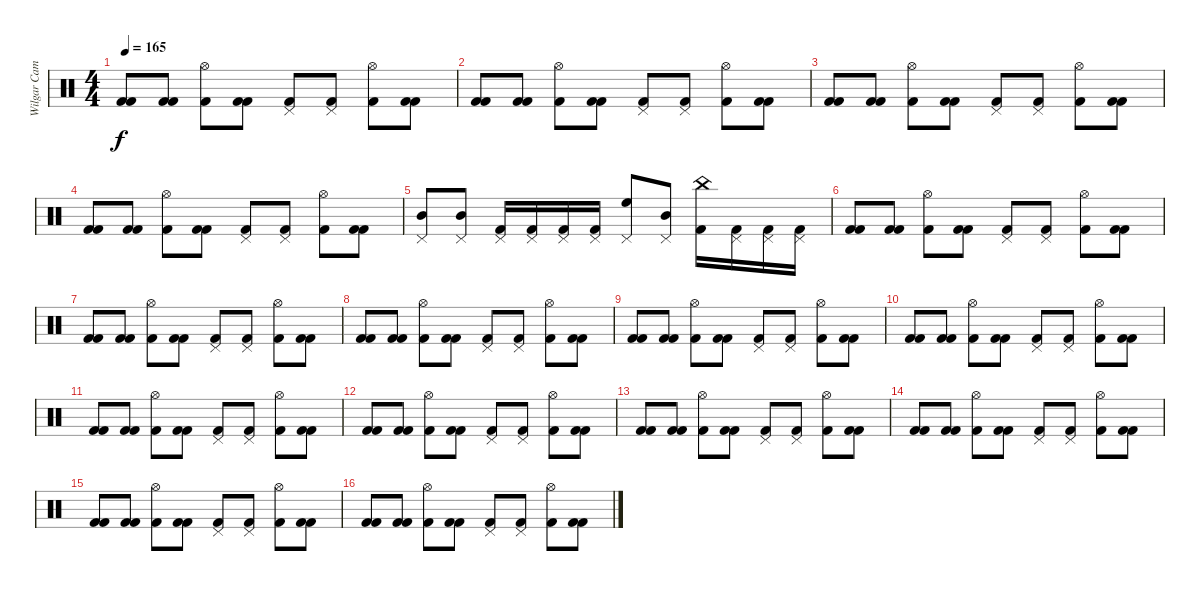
\track ("Wilgar Campbell" "Wilgar Cam") {instrument percussion}
\staff {score}
\articulation defaults
\ts (4 4)
\tempo 165
\clef neutral
\ks c
("Kick (hit) 2" "Kick (hit) 2").8{dy f} ("Kick (hit) 2" "Kick (hit) 2").8 ("Hi-Hat (open)" "Kick (hit) 2").8 ("Kick (hit) 2" "Kick (hit) 2").8 ("Pedal Hi-Hat (hit)" "Kick (hit) 2").8 ("Pedal Hi-Hat (hit)" "Kick (hit) 2").8 ("Hi-Hat (open)" "Kick (hit) 2").8 ("Kick (hit) 2" "Kick (hit) 2").8 |
("Kick (hit) 2" "Kick (hit) 2").8 ("Kick (hit) 2" "Kick (hit) 2").8 ("Hi-Hat (open)" "Kick (hit) 2").8 ("Kick (hit) 2" "Kick (hit) 2").8 ("Pedal Hi-Hat (hit)" "Kick (hit) 2").8 ("Pedal Hi-Hat (hit)" "Kick (hit) 2").8 ("Hi-Hat (open)" "Kick (hit) 2").8 ("Kick (hit) 2" "Kick (hit) 2").8 |
("Kick (hit) 2" "Kick (hit) 2").8 ("Kick (hit) 2" "Kick (hit) 2").8 ("Hi-Hat (open)" "Kick (hit) 2").8 ("Kick (hit) 2" "Kick (hit) 2").8 ("Pedal Hi-Hat (hit)" "Kick (hit) 2").8 ("Pedal Hi-Hat (hit)" "Kick (hit) 2").8 ("Hi-Hat (open)" "Kick (hit) 2").8 ("Kick (hit) 2" "Kick (hit) 2").8 |
("Kick (hit) 2" "Kick (hit) 2").8 ("Kick (hit) 2" "Kick (hit) 2").8 ("Hi-Hat (open)" "Kick (hit) 2").8 ("Kick (hit) 2" "Kick (hit) 2").8 ("Pedal Hi-Hat (hit)" "Kick (hit) 2").8 ("Pedal Hi-Hat (hit)" "Kick (hit) 2").8 ("Hi-Hat (open)" "Kick (hit) 2").8 ("Kick (hit) 2" "Kick (hit) 2").8 |
("Pedal Hi-Hat (hit)" "Mid Tom (hit)").8 ("Pedal Hi-Hat (hit)" "Mid Tom (hit)").8 ("Pedal Hi-Hat (hit)" "Kick (hit) 2").16 ("Pedal Hi-Hat (hit)" "Kick (hit) 2").16 ("Pedal Hi-Hat (hit)" "Kick (hit) 2").16 ("Pedal Hi-Hat (hit)" "Kick (hit) 2").16 ("Pedal Hi-Hat (hit)" "High Floor Tom (hit)").8 ("Pedal Hi-Hat (hit)" "Mid Tom (hit)").8 ("China (hit)" "Kick (hit) 2").16 ("Pedal Hi-Hat (hit)" "Kick (hit) 2").16 ("Pedal Hi-Hat (hit)" "Kick (hit) 2").16 ("Pedal Hi-Hat (hit)" "Kick (hit) 2").16 |
("Kick (hit) 2" "Kick (hit) 2").8 ("Kick (hit) 2" "Kick (hit) 2").8 ("Hi-Hat (open)" "Kick (hit) 2").8 ("Kick (hit) 2" "Kick (hit) 2").8 ("Pedal Hi-Hat (hit)" "Kick (hit) 2").8 ("Pedal Hi-Hat (hit)" "Kick (hit) 2").8 ("Hi-Hat (open)" "Kick (hit) 2").8 ("Kick (hit) 2" "Kick (hit) 2").8 |
("Kick (hit) 2" "Kick (hit) 2").8 ("Kick (hit) 2" "Kick (hit) 2").8 ("Hi-Hat (open)" "Kick (hit) 2").8 ("Kick (hit) 2" "Kick (hit) 2").8 ("Pedal Hi-Hat (hit)" "Kick (hit) 2").8 ("Pedal Hi-Hat (hit)" "Kick (hit) 2").8 ("Hi-Hat (open)" "Kick (hit) 2").8 ("Kick (hit) 2" "Kick (hit) 2").8 |
("Kick (hit) 2" "Kick (hit) 2").8 ("Kick (hit) 2" "Kick (hit) 2").8 ("Hi-Hat (open)" "Kick (hit) 2").8 ("Kick (hit) 2" "Kick (hit) 2").8 ("Pedal Hi-Hat (hit)" "Kick (hit) 2").8 ("Pedal Hi-Hat (hit)" "Kick (hit) 2").8 ("Hi-Hat (open)" "Kick (hit) 2").8 ("Kick (hit) 2" "Kick (hit) 2").8 |
("Kick (hit) 2" "Kick (hit) 2").8 ("Kick (hit) 2" "Kick (hit) 2").8 ("Hi-Hat (open)" "Kick (hit) 2").8 ("Kick (hit) 2" "Kick (hit) 2").8 ("Pedal Hi-Hat (hit)" "Kick (hit) 2").8 ("Pedal Hi-Hat (hit)" "Kick (hit) 2").8 ("Hi-Hat (open)" "Kick (hit) 2").8 ("Kick (hit) 2" "Kick (hit) 2").8 |
("Kick (hit) 2" "Kick (hit) 2").8 ("Kick (hit) 2" "Kick (hit) 2").8 ("Hi-Hat (open)" "Kick (hit) 2").8 ("Kick (hit) 2" "Kick (hit) 2").8 ("Pedal Hi-Hat (hit)" "Kick (hit) 2").8 ("Pedal Hi-Hat (hit)" "Kick (hit) 2").8 ("Hi-Hat (open)" "Kick (hit) 2").8 ("Kick (hit) 2" "Kick (hit) 2").8 |
("Kick (hit) 2" "Kick (hit) 2").8 ("Kick (hit) 2" "Kick (hit) 2").8 ("Hi-Hat (open)" "Kick (hit) 2").8 ("Kick (hit) 2" "Kick (hit) 2").8 ("Pedal Hi-Hat (hit)" "Kick (hit) 2").8 ("Pedal Hi-Hat (hit)" "Kick (hit) 2").8 ("Hi-Hat (open)" "Kick (hit) 2").8 ("Kick (hit) 2" "Kick (hit) 2").8 |
("Kick (hit) 2" "Kick (hit) 2").8 ("Kick (hit) 2" "Kick (hit) 2").8 ("Hi-Hat (open)" "Kick (hit) 2").8 ("Kick (hit) 2" "Kick (hit) 2").8 ("Pedal Hi-Hat (hit)" "Kick (hit) 2").8 ("Pedal Hi-Hat (hit)" "Kick (hit) 2").8 ("Hi-Hat (open)" "Kick (hit) 2").8 ("Kick (hit) 2" "Kick (hit) 2").8 |
("Kick (hit) 2" "Kick (hit) 2").8 ("Kick (hit) 2" "Kick (hit) 2").8 ("Hi-Hat (open)" "Kick (hit) 2").8 ("Kick (hit) 2" "Kick (hit) 2").8 ("Pedal Hi-Hat (hit)" "Kick (hit) 2").8 ("Pedal Hi-Hat (hit)" "Kick (hit) 2").8 ("Hi-Hat (open)" "Kick (hit) 2").8 ("Kick (hit) 2" "Kick (hit) 2").8 |
("Kick (hit) 2" "Kick (hit) 2").8 ("Kick (hit) 2" "Kick (hit) 2").8 ("Hi-Hat (open)" "Kick (hit) 2").8 ("Kick (hit) 2" "Kick (hit) 2").8 ("Pedal Hi-Hat (hit)" "Kick (hit) 2").8 ("Pedal Hi-Hat (hit)" "Kick (hit) 2").8 ("Hi-Hat (open)" "Kick (hit) 2").8 ("Kick (hit) 2" "Kick (hit) 2").8 |
("Kick (hit) 2" "Kick (hit) 2").8 ("Kick (hit) 2" "Kick (hit) 2").8 ("Hi-Hat (open)" "Kick (hit) 2").8 ("Kick (hit) 2" "Kick (hit) 2").8 ("Pedal Hi-Hat (hit)" "Kick (hit) 2").8 ("Pedal Hi-Hat (hit)" "Kick (hit) 2").8 ("Hi-Hat (open)" "Kick (hit) 2").8 ("Kick (hit) 2" "Kick (hit) 2").8 |
("Kick (hit) 2" "Kick (hit) 2").8 ("Kick (hit) 2" "Kick (hit) 2").8 ("Hi-Hat (open)" "Kick (hit) 2").8 ("Kick (hit) 2" "Kick (hit) 2").8 ("Pedal Hi-Hat (hit)" "Kick (hit) 2").8 ("Pedal Hi-Hat (hit)" "Kick (hit) 2").8 ("Hi-Hat (open)" "Kick (hit) 2").8 ("Kick (hit) 2" "Kick (hit) 2").8
